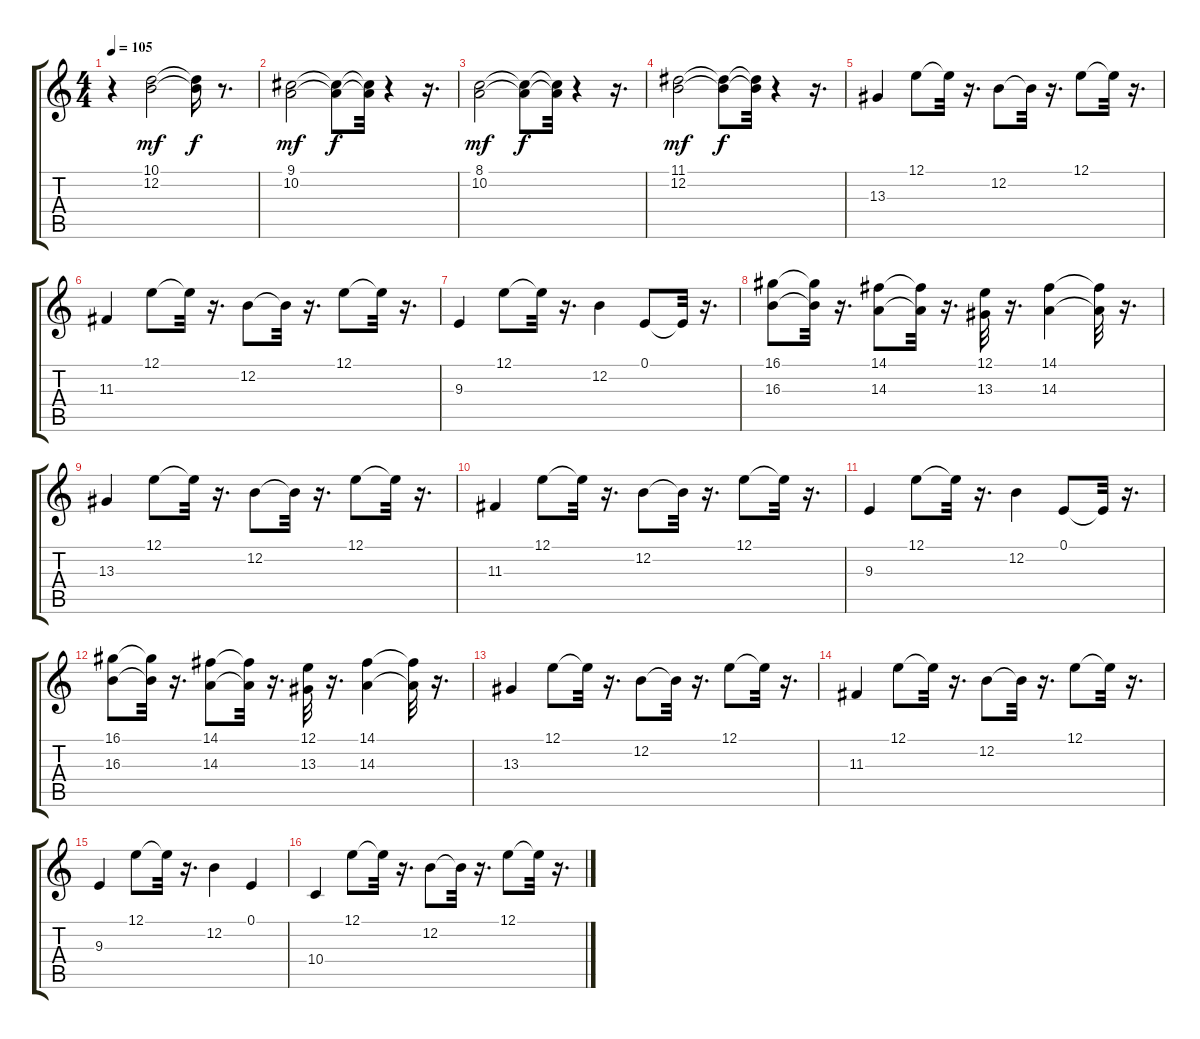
\track "" {instrument lead8bassandlead}
\staff {score tabs}
\tuning (E4 B3 G3 D3 A2 E2) {hide}
\ts (4 4)
\tempo 105
\clef g2
\ks c
r.4{dy f} (10.1 12.2).2{dy mf} (10.1{t} 12.2{t}).16{dy f} r.8{d} |
(9.1 10.2).2{dy mf} (9.1{t} 10.2{t}).8{dy f} (9.1{t} 10.2{t}).32 r.4 r.16{d} |
(8.1 10.2).2{dy mf} (8.1{t} 10.2{t}).8{dy f} (8.1{t} 10.2{t}).32 r.4 r.16{d} |
(11.1 12.2).2{dy mf} (11.1{t} 12.2{t}).8{dy f} (11.1{t} 12.2{t}).32 r.4 r.16{d} |
13.3.4{balance 4} 12.1.8 12.1{t}.32 r.16{d} 12.2.8 12.2{t}.32 r.16{d} 12.1.8 12.1{t}.32 r.16{d} |
11.3.4 12.1.8 12.1{t}.32 r.16{d} 12.2.8 12.2{t}.32 r.16{d} 12.1.8 12.1{t}.32 r.16{d} |
9.3.4 12.1.8 12.1{t}.32 r.16{d} 12.2.4 0.1.8 0.1{t}.32 r.16{d} |
(16.1 16.3).8 (16.1{t} 16.3{t}).32 r.16{d} (14.1 14.3).8 (14.1{t} 14.3{t}).32 r.16{d} (12.1 13.3).32 r.16{d} (14.1 14.3).4 (14.1{t} 14.3{t}).32 r.16{d} |
13.3.4 12.1.8 12.1{t}.32 r.16{d} 12.2.8 12.2{t}.32 r.16{d} 12.1.8 12.1{t}.32 r.16{d} |
11.3.4 12.1.8 12.1{t}.32 r.16{d} 12.2.8 12.2{t}.32 r.16{d} 12.1.8 12.1{t}.32 r.16{d} |
9.3.4 12.1.8 12.1{t}.32 r.16{d} 12.2.4 0.1.8 0.1{t}.32 r.16{d} |
(16.1 16.3).8 (16.1{t} 16.3{t}).32 r.16{d} (14.1 14.3).8 (14.1{t} 14.3{t}).32 r.16{d} (12.1 13.3).32 r.16{d} (14.1 14.3).4 (14.1{t} 14.3{t}).32 r.16{d} |
13.3.4 12.1.8 12.1{t}.32 r.16{d} 12.2.8 12.2{t}.32 r.16{d} 12.1.8 12.1{t}.32 r.16{d} |
11.3.4 12.1.8 12.1{t}.32 r.16{d} 12.2.8 12.2{t}.32 r.16{d} 12.1.8 12.1{t}.32 r.16{d} |
9.3.4 12.1.8 12.1{t}.32 r.16{d} 12.2.4 0.1.4 |
10.4.4 12.1.8 12.1{t}.32 r.16{d} 12.2.8 12.2{t}.32 r.16{d} 12.1.8 12.1{t}.32 r.16{d}
